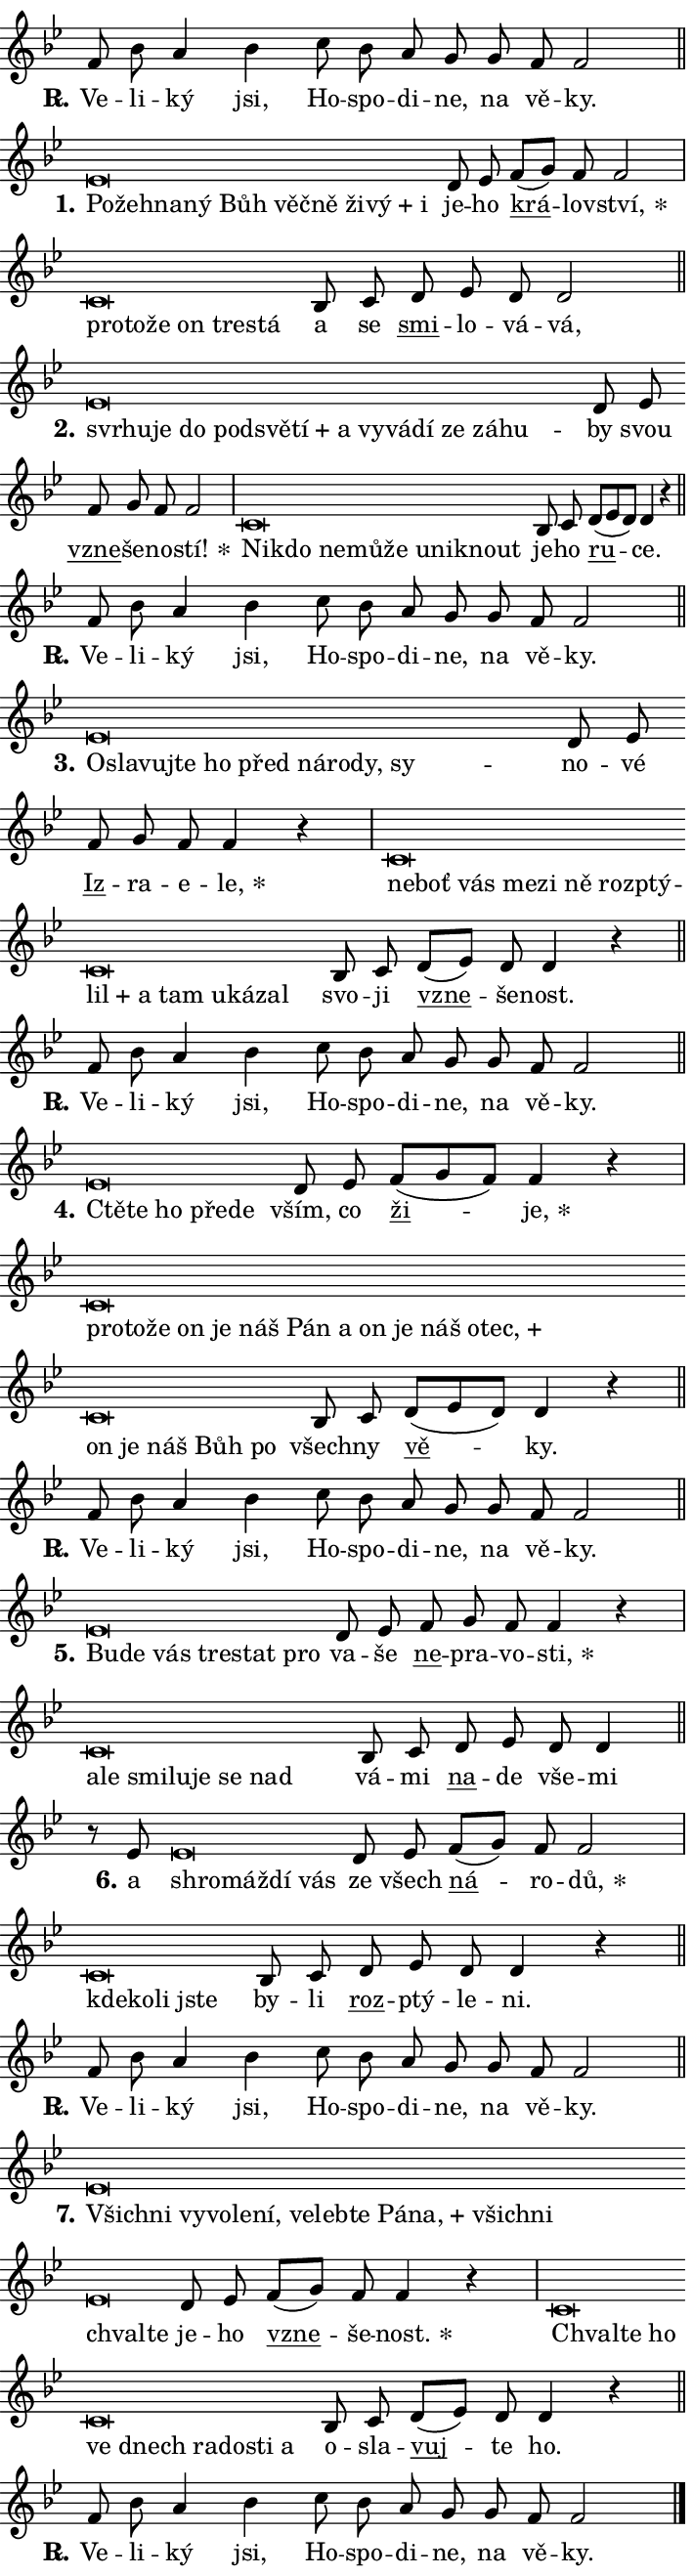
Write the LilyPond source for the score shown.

\version "2.24.0"
\header { tagline = "" }
\paper {
  indent = 0\cm
  top-margin = 0\cm
  right-margin = 0.13\cm % to fit lyric hyphens
  bottom-margin = 0\cm
  left-margin = 0\cm
  paper-width = 12\cm
  page-breaking = #ly:one-page-breaking
  system-system-spacing.basic-distance = #11
  score-system-spacing.basic-distance = #11
  ragged-last = ##f
}


%% Author: Thomas Morley
%% https://lists.gnu.org/archive/html/lilypond-user/2020-05/msg00002.html
#(define (line-position grob)
"Returns position of @var[grob} in current system:
   @code{'start}, if at first time-step
   @code{'end}, if at last time-step
   @code{'middle} otherwise
"
  (let* ((col (ly:item-get-column grob))
         (ln (ly:grob-object col 'left-neighbor))
         (rn (ly:grob-object col 'right-neighbor))
         (col-to-check-left (if (ly:grob? ln) ln col))
         (col-to-check-right (if (ly:grob? rn) rn col))
         (break-dir-left
           (and
             (ly:grob-property col-to-check-left 'non-musical #f)
             (ly:item-break-dir col-to-check-left)))
         (break-dir-right
           (and
             (ly:grob-property col-to-check-right 'non-musical #f)
             (ly:item-break-dir col-to-check-right))))
        (cond ((eqv? 1 break-dir-left) 'start)
              ((eqv? -1 break-dir-right) 'end)
              (else 'middle))))

#(define (tranparent-at-line-position vctor)
  (lambda (grob)
  "Relying on @code{line-position} select the relevant enry from @var{vctor}.
Used to determine transparency,"
    (case (line-position grob)
      ((end) (not (vector-ref vctor 0)))
      ((middle) (not (vector-ref vctor 1)))
      ((start) (not (vector-ref vctor 2))))))

noteHeadBreakVisibility =
#(define-music-function (break-visibility)(vector?)
"Makes @code{NoteHead}s transparent relying on @var{break-visibility}"
#{
  \override NoteHead.transparent =
    #(tranparent-at-line-position break-visibility)
#})

#(define delete-ledgers-for-transparent-note-heads
  (lambda (grob)
    "Reads whether a @code{NoteHead} is transparent.
If so this @code{NoteHead} is removed from @code{'note-heads} from
@var{grob}, which is supposed to be @code{LedgerLineSpanner}.
As a result ledgers are not printed for this @code{NoteHead}"
    (let* ((nhds-array (ly:grob-object grob 'note-heads))
           (nhds-list
             (if (ly:grob-array? nhds-array)
                 (ly:grob-array->list nhds-array)
                 '()))
           ;; Relies on the transparent-property being done before
           ;; Staff.LedgerLineSpanner.after-line-breaking is executed.
           ;; This is fragile ...
           (to-keep
             (remove
               (lambda (nhd)
                 (ly:grob-property nhd 'transparent #f))
               nhds-list)))
      ;; TODO find a better method to iterate over grob-arrays, similiar
      ;; to filter/remove etc for lists
      ;; For now rebuilt from scratch
      (set! (ly:grob-object grob 'note-heads)  '())
      (for-each
        (lambda (nhd)
          (ly:pointer-group-interface::add-grob grob 'note-heads nhd))
        to-keep))))

squashNotes = {
  \override NoteHead.X-extent = #'(-0.2 . 0.2)
  \override NoteHead.Y-extent = #'(-0.75 . 0)
  \override NoteHead.stencil =
    #(lambda (grob)
       (let ((pos (ly:grob-property grob 'staff-position)))
         (begin
           (if (< pos -7) (display "ERROR: Lower brevis then expected\n") (display ""))
           (if (<= pos -6) ly:text-interface::print ly:note-head::print))))
}
unSquashNotes = {
  \revert NoteHead.X-extent
  \revert NoteHead.Y-extent
  \revert NoteHead.stencil
}

hideNotes = \noteHeadBreakVisibility #begin-of-line-visible
unHideNotes = \noteHeadBreakVisibility #all-visible

% work-around for resetting accidentals
% https://lilypond.org/doc/v2.23/Documentation/notation/displaying-rhythms#unmetered-music
cadenzaMeasure = {
  \cadenzaOff
  \partial 1024 s1024
  \cadenzaOn
}

#(define-markup-command (accent layout props text) (markup?)
  "Underline accented syllable"
  (interpret-markup layout props
    #{\markup \override #'(offset . 4.3) \underline { #text }#}))

responsum = \markup \concat {
  "R" \hspace #-1.05 \path #0.1 #'((moveto 0 0.07) (lineto 0.9 0.8)) \hspace #0.05 "."
}

spaceSize = #0.6828661417322834 % exact space size for TeX Gyre Schola

\layout {
  \context {
    \Staff
    \remove "Time_signature_engraver"
    \override LedgerLineSpanner.after-line-breaking = #delete-ledgers-for-transparent-note-heads
  }
  \context {
    \Lyrics {
      \override LyricSpace.minimum-distance = \spaceSize
      \override LyricText.font-name = #"TeX Gyre Schola"
      \override LyricText.font-size = 1
      \override StanzaNumber.font-name = #"TeX Gyre Schola Bold"
      \override StanzaNumber.font-size = 1
    }
  }
  \context {
    \Score 
    \override NoteHead.text =
      #(lambda (grob) 
        (let ((pos (ly:grob-property grob 'staff-position)))
          #{\markup {
            \combine
              \halign #-0.55 \raise #(if (= pos -6) 0 0.5) \override #'(thickness . 2) \draw-line #'(3.2 . 0)
              \musicglyph "noteheads.sM1"
          }#}))
  }
}

% magnetic-lyrics.ily
%
%   written by
%     Jean Abou Samra <jean@abou-samra.fr>
%     Werner Lemberg <wl@gnu.org>
%
%   adapted by
%     Jiri Hon <jiri.hon@gmail.com>
%
% Version 2022-Apr-15

% https://www.mail-archive.com/lilypond-user@gnu.org/msg149350.html

#(define (Left_hyphen_pointer_engraver context)
   "Collect syllable-hyphen-syllable occurrences in lyrics and store
them in properties.  This engraver only looks to the left.  For
example, if the lyrics input is @code{foo -- bar}, it does the
following.

@itemize @bullet
@item
Set the @code{text} property of the @code{LyricHyphen} grob between
@q{foo} and @q{bar} to @code{foo}.

@item
Set the @code{left-hyphen} property of the @code{LyricText} grob with
text @q{foo} to the @code{LyricHyphen} grob between @q{foo} and
@q{bar}.
@end itemize

Use this auxiliary engraver in combination with the
@code{lyric-@/text::@/apply-@/magnetic-@/offset!} hook."
   (let ((hyphen #f)
         (text #f))
     (make-engraver
      (acknowledgers
       ((lyric-syllable-interface engraver grob source-engraver)
        (set! text grob)))
      (end-acknowledgers
       ((lyric-hyphen-interface engraver grob source-engraver)
        ;(when (not (grob::has-interface grob 'lyric-space-interface))
          (set! hyphen grob)));)
      ((stop-translation-timestep engraver)
       (when (and text hyphen)
         (ly:grob-set-object! text 'left-hyphen hyphen))
       (set! text #f)
       (set! hyphen #f)))))

#(define (lyric-text::apply-magnetic-offset! grob)
   "If the space between two syllables is less than the value in
property @code{LyricText@/.details@/.squash-threshold}, move the right
syllable to the left so that it gets concatenated with the left
syllable.

Use this function as a hook for
@code{LyricText@/.after-@/line-@/breaking} if the
@code{Left_@/hyphen_@/pointer_@/engraver} is active."
   (let ((hyphen (ly:grob-object grob 'left-hyphen #f)))
     (when hyphen
       (let ((left-text (ly:spanner-bound hyphen LEFT)))
         (when (grob::has-interface left-text 'lyric-syllable-interface)
           (let* ((common (ly:grob-common-refpoint grob left-text X))
                  (this-x-ext (ly:grob-extent grob common X))
                  (left-x-ext
                   (begin
                     ;; Trigger magnetism for left-text.
                     (ly:grob-property left-text 'after-line-breaking)
                     (ly:grob-extent left-text common X)))
                  ;; `delta` is the gap width between two syllables.
                  (delta (- (interval-start this-x-ext)
                            (interval-end left-x-ext)))
                  (details (ly:grob-property grob 'details))
                  (threshold (assoc-get 'squash-threshold details 0.2)))
             (when (< delta threshold)
               (let* (;; We have to manipulate the input text so that
                      ;; ligatures crossing syllable boundaries are not
                      ;; disabled.  For languages based on the Latin
                      ;; script this is essentially a beautification.
                      ;; However, for non-Western scripts it can be a
                      ;; necessity.
                      (lt (ly:grob-property left-text 'text))
                      (rt (ly:grob-property grob 'text))
                      (is-space (grob::has-interface hyphen 'lyric-space-interface))
                      (space (if is-space " " ""))
                      (extra-delta (if is-space spaceSize 0))
                      ;; Append new syllable.
                      (ltrt-space (if (and (string? lt) (string? rt))
                                (string-append lt space rt)
                                (make-concat-markup (list lt space rt))))
                      ;; Right-align `ltrt` to the right side.
                      (ltrt-space-markup (grob-interpret-markup
                               grob
                               (make-translate-markup
                                (cons (interval-length this-x-ext) 0)
                                (make-right-align-markup ltrt-space)))))
                 (begin
                   ;; Don't print `left-text`.
                   (ly:grob-set-property! left-text 'stencil #f)
                   ;; Set text and stencil (which holds all collected
                   ;; syllables so far) and shift it to the left.
                   (ly:grob-set-property! grob 'text ltrt-space)
                   (ly:grob-set-property! grob 'stencil ltrt-space-markup)
                   (ly:grob-translate-axis! grob (- (- delta extra-delta)) X))))))))))


#(define (lyric-hyphen::displace-bounds-first grob)
   ;; Make very sure this callback isn't triggered too early.
   (let ((left (ly:spanner-bound grob LEFT))
         (right (ly:spanner-bound grob RIGHT)))
     (ly:grob-property left 'after-line-breaking)
     (ly:grob-property right 'after-line-breaking)
     (ly:lyric-hyphen::print grob)))

squashThreshold = #0.4

\layout {
  \context {
    \Lyrics
    \consists #Left_hyphen_pointer_engraver
    \override LyricText.after-line-breaking =
      #lyric-text::apply-magnetic-offset!
    \override LyricHyphen.stencil = #lyric-hyphen::displace-bounds-first
    \override LyricText.details.squash-threshold = \squashThreshold
    \override LyricHyphen.minimum-distance = 0
    \override LyricHyphen.minimum-length = \squashThreshold
  }
}

squashText = \override LyricText.details.squash-threshold = 9999
unSquashText = \override LyricText.details.squash-threshold = \squashThreshold

leftText = \override LyricText.self-alignment-X = #LEFT
unLeftText = \revert LyricText.self-alignment-X

starOffset = #(lambda (grob) 
                (let ((x_offset (ly:self-alignment-interface::aligned-on-x-parent grob)))
                  (if (= x_offset 0) 0 (+ x_offset 1.2))))

star = #(define-music-function (syllable)(string?)
"Append star separator at the end of a syllable"
#{
  \once \override LyricText.X-offset = #starOffset
  \lyricmode { \markup {
    #syllable
    \override #'((font-name . "TeX Gyre Schola Bold")) \hspace #0.2 \lower #0.65 \larger "*"
  } }
#})

starAccent = #(define-music-function (syllable)(string?)
"Append star separator at the end of a syllable and make accent"
#{
  \once \override LyricText.X-offset = #starOffset
  \lyricmode { \markup {
    \accent #syllable
    \override #'((font-name . "TeX Gyre Schola Bold")) \hspace #0.2 \lower #0.65 \larger "*"
  } }
#})

breath = #(define-music-function (syllable)(string?)
"Append breathing indicator at the end of a syllable"
#{
  \lyricmode { \markup { #syllable "+" } }
#})

optionalBreath = #(define-music-function (syllable)(string?)
"Append optional breathing indicator at the end of a syllable"
#{
  \lyricmode { \markup { #syllable "(+)" } }
#})


\score {
    <<
        \new Voice = "melody" { \cadenzaOn \key bes \major \relative { f'8 bes a4 bes \bar "" c8 bes a g \bar "" g f f2 \cadenzaMeasure \bar "||" \break } }
        \new Lyrics \lyricsto "melody" { \lyricmode { \set stanza = \responsum
Ve -- li -- ký jsi, Ho -- spo -- di -- ne, na vě -- ky. } }
    >>
    \layout {}
}

\score {
    <<
        \new Voice = "melody" { \cadenzaOn \key bes \major \relative { \squashNotes es'\breve*1/16 \hideNotes \breve*1/16 \bar "" \breve*1/16 \bar "" \breve*1/16 \bar "" \breve*1/16 \bar "" \breve*1/16 \bar "" \breve*1/16 \bar "" \breve*1/16 \bar "" \breve*1/16 \breve*1/16 \bar "" \unHideNotes \unSquashNotes d8 es \bar "" f[( g)] f f2 \cadenzaMeasure \bar "|" \squashNotes c\breve*1/16 \hideNotes \breve*1/16 \bar "" \breve*1/16 \bar "" \breve*1/16 \bar "" \breve*1/16 \breve*1/16 \bar "" \unHideNotes \unSquashNotes bes8 c \bar "" d es d d2 \cadenzaMeasure \bar "||" \break } }
        \new Lyrics \lyricsto "melody" { \lyricmode { \set stanza = "1."
\leftText Po -- \squashText žeh -- na -- ný Bůh věč -- ně ži -- \breath "vý" i \unLeftText \unSquashText je -- ho \markup \accent krá -- lov -- \star ství, \leftText pro -- \squashText to -- že on tre -- stá \unLeftText \unSquashText a se \markup \accent smi -- lo -- vá -- vá, } }
    >>
    \layout {}
}

\score {
    <<
        \new Voice = "melody" { \cadenzaOn \key bes \major \relative { \squashNotes es'\breve*1/16 \hideNotes \breve*1/16 \bar "" \breve*1/16 \bar "" \breve*1/16 \bar "" \breve*1/16 \bar "" \breve*1/16 \bar "" \breve*1/16 \bar "" \breve*1/16 \bar "" \breve*1/16 \bar "" \breve*1/16 \bar "" \breve*1/16 \bar "" \breve*1/16 \bar "" \breve*1/16 \breve*1/16 \bar "" \unHideNotes \unSquashNotes d8 es \bar "" f g f f2 \cadenzaMeasure \bar "|" \squashNotes c\breve*1/16 \hideNotes \breve*1/16 \bar "" \breve*1/16 \bar "" \breve*1/16 \bar "" \breve*1/16 \bar "" \breve*1/16 \bar "" \breve*1/16 \breve*1/16 \bar "" \unHideNotes \unSquashNotes bes8 c \bar "" d[( es d)] d4 r \cadenzaMeasure \bar "||" \break } }
        \new Lyrics \lyricsto "melody" { \lyricmode { \set stanza = "2."
\leftText svr -- \squashText hu -- je do pod -- svě -- \breath "tí" a vy -- vá -- dí ze zá -- hu -- \unLeftText \unSquashText by svou \markup \accent vzne -- še -- no -- \star stí! \leftText Ni -- \squashText kdo ne -- mů -- že u -- nik -- nout \unLeftText \unSquashText je -- ho \markup \accent ru -- ce. } }
    >>
    \layout {}
}

\score {
    <<
        \new Voice = "melody" { \cadenzaOn \key bes \major \relative { f'8 bes a4 bes \bar "" c8 bes a g \bar "" g f f2 \cadenzaMeasure \bar "||" \break } }
        \new Lyrics \lyricsto "melody" { \lyricmode { \set stanza = \responsum
Ve -- li -- ký jsi, Ho -- spo -- di -- ne, na vě -- ky. } }
    >>
    \layout {}
}

\score {
    <<
        \new Voice = "melody" { \cadenzaOn \key bes \major \relative { \squashNotes es'\breve*1/16 \hideNotes \breve*1/16 \bar "" \breve*1/16 \bar "" \breve*1/16 \bar "" \breve*1/16 \bar "" \breve*1/16 \bar "" \breve*1/16 \bar "" \breve*1/16 \bar "" \breve*1/16 \breve*1/16 \bar "" \unHideNotes \unSquashNotes d8 es \bar "" f g f f4 r \cadenzaMeasure \bar "|" \squashNotes c\breve*1/16 \hideNotes \breve*1/16 \bar "" \breve*1/16 \bar "" \breve*1/16 \bar "" \breve*1/16 \bar "" \breve*1/16 \bar "" \breve*1/16 \bar "" \breve*1/16 \bar "" \breve*1/16 \bar "" \breve*1/16 \bar "" \breve*1/16 \bar "" \breve*1/16 \bar "" \breve*1/16 \breve*1/16 \bar "" \unHideNotes \unSquashNotes bes8 c \bar "" d[( es)] d d4 r \cadenzaMeasure \bar "||" \break } }
        \new Lyrics \lyricsto "melody" { \lyricmode { \set stanza = "3."
\leftText O -- \squashText sla -- vuj -- te ho před ná -- ro -- dy, sy -- \unLeftText \unSquashText no -- vé \markup \accent Iz -- ra -- e -- \star le, \leftText ne -- \squashText boť vás me -- zi ně roz -- ptý -- \breath "lil" a tam u -- ká -- zal \unLeftText \unSquashText svo -- ji \markup \accent vzne -- še -- nost. } }
    >>
    \layout {}
}

\score {
    <<
        \new Voice = "melody" { \cadenzaOn \key bes \major \relative { f'8 bes a4 bes \bar "" c8 bes a g \bar "" g f f2 \cadenzaMeasure \bar "||" \break } }
        \new Lyrics \lyricsto "melody" { \lyricmode { \set stanza = \responsum
Ve -- li -- ký jsi, Ho -- spo -- di -- ne, na vě -- ky. } }
    >>
    \layout {}
}

\score {
    <<
        \new Voice = "melody" { \cadenzaOn \key bes \major \relative { \squashNotes es'\breve*1/16 \hideNotes \breve*1/16 \bar "" \breve*1/16 \bar "" \breve*1/16 \breve*1/16 \bar "" \unHideNotes \unSquashNotes d8 es \bar "" f[( g f)] f4 r \cadenzaMeasure \bar "|" \squashNotes c\breve*1/16 \hideNotes \breve*1/16 \bar "" \breve*1/16 \bar "" \breve*1/16 \bar "" \breve*1/16 \bar "" \breve*1/16 \bar "" \breve*1/16 \bar "" \breve*1/16 \bar "" \breve*1/16 \bar "" \breve*1/16 \bar "" \breve*1/16 \bar "" \breve*1/16 \bar "" \breve*1/16 \bar "" \breve*1/16 \bar "" \breve*1/16 \bar "" \breve*1/16 \bar "" \breve*1/16 \breve*1/16 \bar "" \unHideNotes \unSquashNotes bes8 c \bar "" d[( es d)] d4 r \cadenzaMeasure \bar "||" \break } }
        \new Lyrics \lyricsto "melody" { \lyricmode { \set stanza = "4."
\leftText Ctě -- \squashText te ho pře -- de \unLeftText \unSquashText vším, co \markup \accent ži -- \star je, \leftText pro -- \squashText to -- že on je náš Pán a on je náš o -- \breath "tec," on je náš Bůh po \unLeftText \unSquashText všech -- ny \markup \accent vě -- ky. } }
    >>
    \layout {}
}

\score {
    <<
        \new Voice = "melody" { \cadenzaOn \key bes \major \relative { f'8 bes a4 bes \bar "" c8 bes a g \bar "" g f f2 \cadenzaMeasure \bar "||" \break } }
        \new Lyrics \lyricsto "melody" { \lyricmode { \set stanza = \responsum
Ve -- li -- ký jsi, Ho -- spo -- di -- ne, na vě -- ky. } }
    >>
    \layout {}
}

\score {
    <<
        \new Voice = "melody" { \cadenzaOn \key bes \major \relative { \squashNotes es'\breve*1/16 \hideNotes \breve*1/16 \bar "" \breve*1/16 \bar "" \breve*1/16 \bar "" \breve*1/16 \breve*1/16 \bar "" \unHideNotes \unSquashNotes d8 es \bar "" f g f f4 r \cadenzaMeasure \bar "|" \squashNotes c\breve*1/16 \hideNotes \breve*1/16 \bar "" \breve*1/16 \bar "" \breve*1/16 \bar "" \breve*1/16 \bar "" \breve*1/16 \breve*1/16 \bar "" \unHideNotes \unSquashNotes bes8 c \bar "" d es d d4 \cadenzaMeasure \bar "||" \break } }
        \new Lyrics \lyricsto "melody" { \lyricmode { \set stanza = "5."
\leftText Bu -- \squashText de vás tre -- stat pro \unLeftText \unSquashText va -- še \markup \accent ne -- pra -- vo -- \star sti, \leftText a -- \squashText le smi -- lu -- je se nad \unLeftText \unSquashText vá -- mi \markup \accent na -- de vše -- mi } }
    >>
    \layout {}
}

\score {
    <<
        \new Voice = "melody" { \cadenzaOn \key bes \major \relative { r8 es'8 \squashNotes es\breve*1/16 \hideNotes \breve*1/16 \bar "" \breve*1/16 \breve*1/16 \bar "" \unHideNotes \unSquashNotes d8 es \bar "" f[( g)] f f2 \cadenzaMeasure \bar "|" \squashNotes c\breve*1/16 \hideNotes \breve*1/16 \bar "" \breve*1/16 \breve*1/16 \bar "" \unHideNotes \unSquashNotes bes8 c \bar "" d es d d4 r \cadenzaMeasure \bar "||" \break } }
        \new Lyrics \lyricsto "melody" { \lyricmode { \set stanza = "6."
a \leftText shro -- \squashText máž -- dí vás \unLeftText \unSquashText ze všech \markup \accent ná -- ro -- \star dů, \leftText kde -- \squashText ko -- li jste \unLeftText \unSquashText by -- li \markup \accent roz -- ptý -- le -- ni. } }
    >>
    \layout {}
}

\score {
    <<
        \new Voice = "melody" { \cadenzaOn \key bes \major \relative { f'8 bes a4 bes \bar "" c8 bes a g \bar "" g f f2 \cadenzaMeasure \bar "||" \break } }
        \new Lyrics \lyricsto "melody" { \lyricmode { \set stanza = \responsum
Ve -- li -- ký jsi, Ho -- spo -- di -- ne, na vě -- ky. } }
    >>
    \layout {}
}

\score {
    <<
        \new Voice = "melody" { \cadenzaOn \key bes \major \relative { \squashNotes es'\breve*1/16 \hideNotes \breve*1/16 \bar "" \breve*1/16 \bar "" \breve*1/16 \bar "" \breve*1/16 \bar "" \breve*1/16 \bar "" \breve*1/16 \bar "" \breve*1/16 \bar "" \breve*1/16 \bar "" \breve*1/16 \bar "" \breve*1/16 \bar "" \breve*1/16 \bar "" \breve*1/16 \bar "" \breve*1/16 \breve*1/16 \bar "" \unHideNotes \unSquashNotes d8 es \bar "" f[( g)] f f4 r \cadenzaMeasure \bar "|" \squashNotes c\breve*1/16 \hideNotes \breve*1/16 \bar "" \breve*1/16 \bar "" \breve*1/16 \bar "" \breve*1/16 \bar "" \breve*1/16 \bar "" \breve*1/16 \bar "" \breve*1/16 \breve*1/16 \bar "" \unHideNotes \unSquashNotes bes8 c \bar "" d[( es)] d d4 r \cadenzaMeasure \bar "||" \break } }
        \new Lyrics \lyricsto "melody" { \lyricmode { \set stanza = "7."
\leftText Všich -- \squashText ni vy -- vo -- le -- ní, ve -- leb -- te Pá -- \breath "na," všich -- ni chval -- te \unLeftText \unSquashText je -- ho \markup \accent vzne -- še -- \star nost. \leftText Chval -- \squashText te ho ve dnech ra -- do -- sti a \unLeftText \unSquashText o -- sla -- \markup \accent vuj -- te ho. } }
    >>
    \layout {}
}

\score {
    <<
        \new Voice = "melody" { \cadenzaOn \key bes \major \relative { f'8 bes a4 bes \bar "" c8 bes a g \bar "" g f f2 \cadenzaMeasure \bar "||" \break } \bar "|." }
        \new Lyrics \lyricsto "melody" { \lyricmode { \set stanza = \responsum
Ve -- li -- ký jsi, Ho -- spo -- di -- ne, na vě -- ky. } }
    >>
    \layout {}
}
